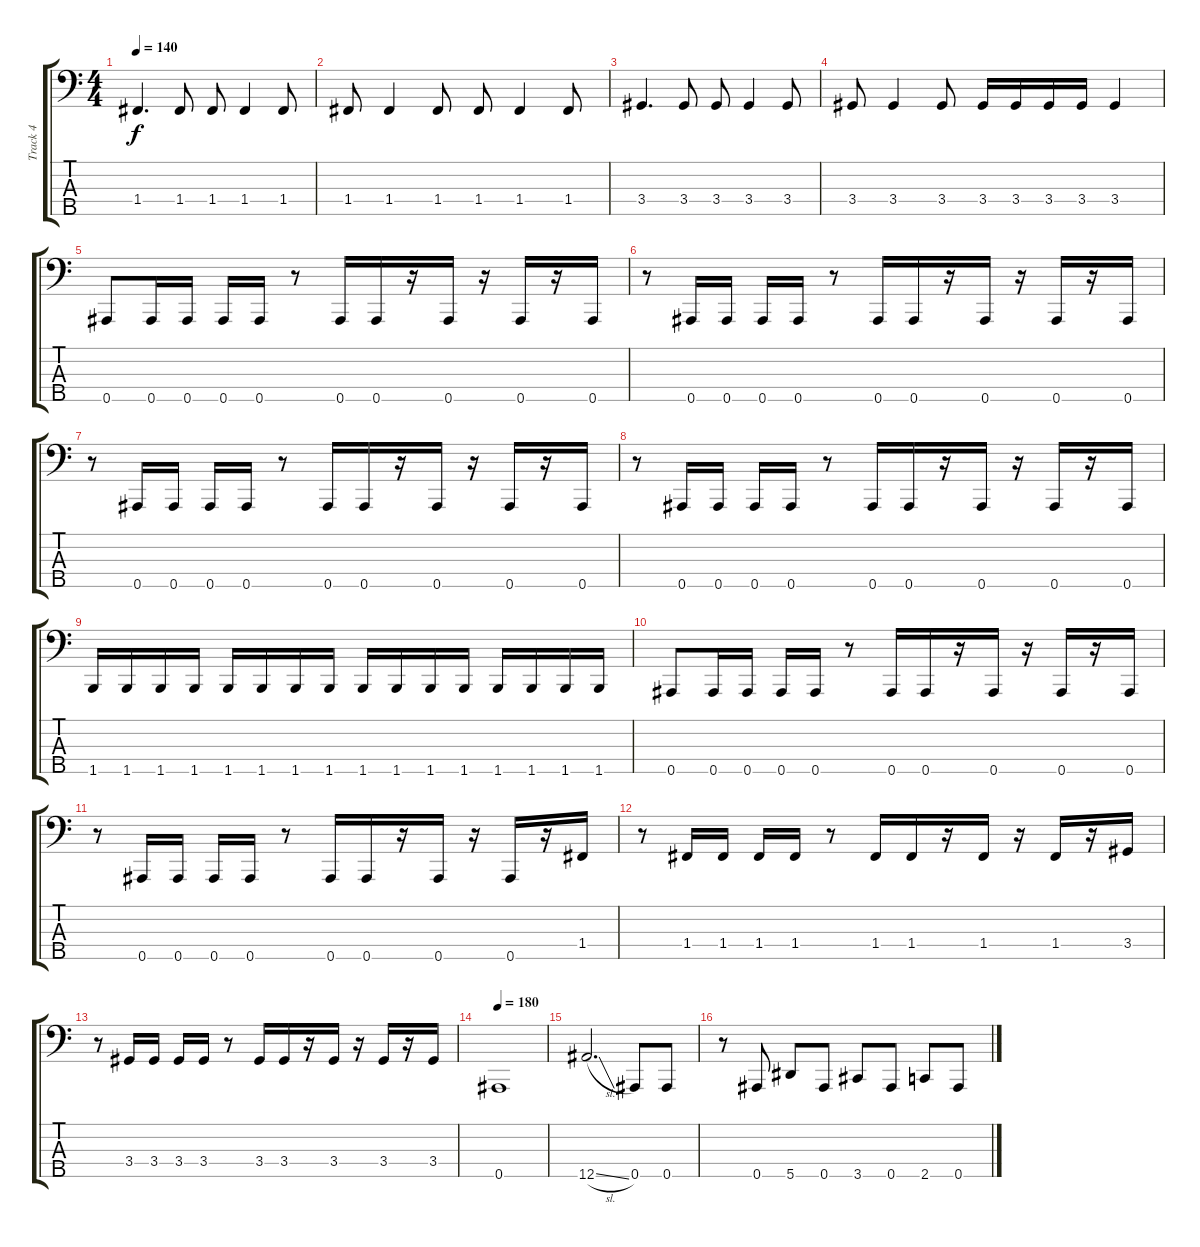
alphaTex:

\track ("Track 4" "Track 4") {instrument electricbasspick}
\staff {score tabs}
\tuning (Ab2 Eb2 Bb1 F1 Bb0) {hide}
\ts (4 4)
\tempo 140
\clef f4
\ks c
1.4.4{d dy f} 1.4.8 1.4.8 1.4.4 1.4.8 |
1.4.8 1.4.4 1.4.8 1.4.8 1.4.4 1.4.8 |
3.4.4{d} 3.4.8 3.4.8 3.4.4 3.4.8 |
3.4.8 3.4.4 3.4.8 3.4.16 3.4.16 3.4.16 3.4.16 3.4.4 |
0.5.8 0.5.16 0.5.16 0.5.16 0.5.16 r.8 0.5.16 0.5.16 r.16 0.5.16 r.16 0.5.16 r.16 0.5.16 |
r.8 0.5.16 0.5.16 0.5.16 0.5.16 r.8 0.5.16 0.5.16 r.16 0.5.16 r.16 0.5.16 r.16 0.5.16 |
r.8 0.5.16 0.5.16 0.5.16 0.5.16 r.8 0.5.16 0.5.16 r.16 0.5.16 r.16 0.5.16 r.16 0.5.16 |
r.8 0.5.16 0.5.16 0.5.16 0.5.16 r.8 0.5.16 0.5.16 r.16 0.5.16 r.16 0.5.16 r.16 0.5.16 |
1.5.16 1.5.16 1.5.16 1.5.16 1.5.16 1.5.16 1.5.16 1.5.16 1.5.16 1.5.16 1.5.16 1.5.16 1.5.16 1.5.16 1.5.16 1.5.16 |
0.5.8 0.5.16 0.5.16 0.5.16 0.5.16 r.8 0.5.16 0.5.16 r.16 0.5.16 r.16 0.5.16 r.16 0.5.16 |
r.8 0.5.16 0.5.16 0.5.16 0.5.16 r.8 0.5.16 0.5.16 r.16 0.5.16 r.16 0.5.16 r.16 1.4.16 |
r.8 1.4.16 1.4.16 1.4.16 1.4.16 r.8 1.4.16 1.4.16 r.16 1.4.16 r.16 1.4.16 r.16 3.4.16 |
r.8 3.4.16 3.4.16 3.4.16 3.4.16 r.8 3.4.16 3.4.16 r.16 3.4.16 r.16 3.4.16 r.16 3.4.16 |
\tempo 180
0.5.1 |
12.5{sl}.2{d} 0.5.8 0.5.8 |
r.8 0.5.8 5.5.8 0.5.8 3.5.8 0.5.8 2.5.8 0.5.8
